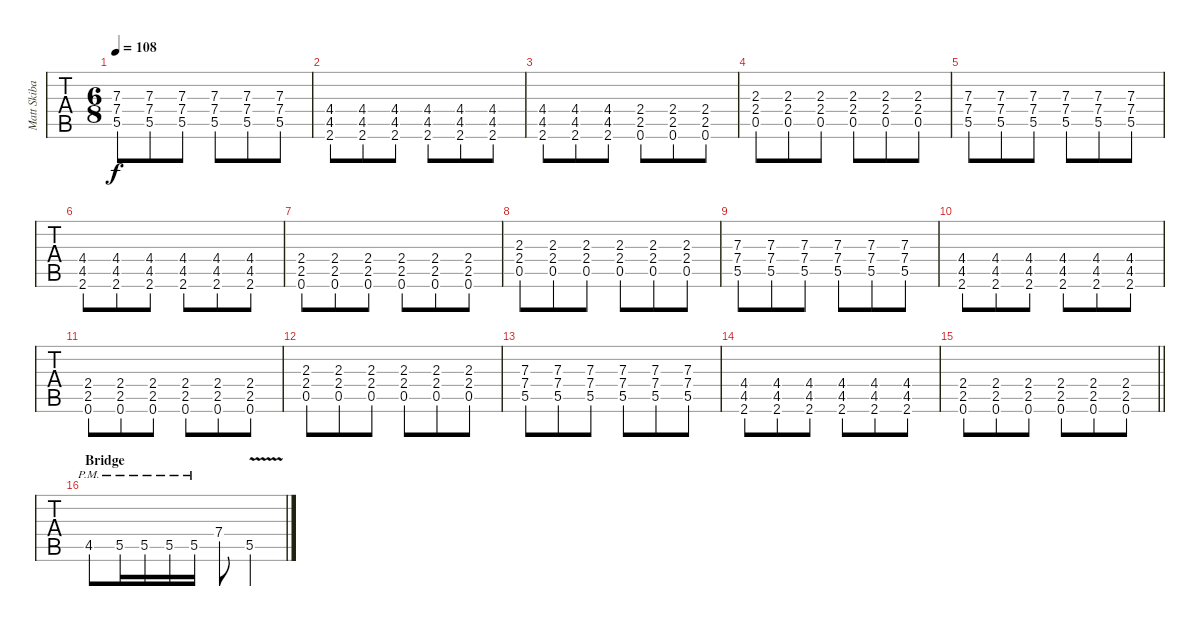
\track ("Matt Skiba - Guitar One" "Matt Skiba") {instrument distortionguitar}
\staff {tabs}
\tuning (E4 B3 G3 D3 A2 E2) {hide}
\ts (6 8)
\tempo 108
\clef g2
\ks a
(7.3 7.4 5.5).8{dy f} (7.3 7.4 5.5).8 (7.3 7.4 5.5).8 (7.3 7.4 5.5).8 (7.3 7.4 5.5).8 (7.3 7.4 5.5).8 |
(4.4 4.5 2.6).8 (4.4 4.5 2.6).8 (4.4 4.5 2.6).8 (4.4 4.5 2.6).8 (4.4 4.5 2.6).8 (4.4 4.5 2.6).8 |
(4.4 4.5 2.6).8 (4.4 4.5 2.6).8 (4.4 4.5 2.6).8 (2.4 2.5 0.6).8 (2.4 2.5 0.6).8 (2.4 2.5 0.6).8 |
(2.3 2.4 0.5).8 (2.3 2.4 0.5).8 (2.3 2.4 0.5).8 (2.3 2.4 0.5).8 (2.3 2.4 0.5).8 (2.3 2.4 0.5).8 |
(7.3 7.4 5.5).8 (7.3 7.4 5.5).8 (7.3 7.4 5.5).8 (7.3 7.4 5.5).8 (7.3 7.4 5.5).8 (7.3 7.4 5.5).8 |
(4.4 4.5 2.6).8 (4.4 4.5 2.6).8 (4.4 4.5 2.6).8 (4.4 4.5 2.6).8 (4.4 4.5 2.6).8 (4.4 4.5 2.6).8 |
(2.4 2.5 0.6).8 (2.4 2.5 0.6).8 (2.4 2.5 0.6).8 (2.4 2.5 0.6).8 (2.4 2.5 0.6).8 (2.4 2.5 0.6).8 |
(2.3 2.4 0.5).8 (2.3 2.4 0.5).8 (2.3 2.4 0.5).8 (2.3 2.4 0.5).8 (2.3 2.4 0.5).8 (2.3 2.4 0.5).8 |
(7.3 7.4 5.5).8 (7.3 7.4 5.5).8 (7.3 7.4 5.5).8 (7.3 7.4 5.5).8 (7.3 7.4 5.5).8 (7.3 7.4 5.5).8 |
(4.4 4.5 2.6).8 (4.4 4.5 2.6).8 (4.4 4.5 2.6).8 (4.4 4.5 2.6).8 (4.4 4.5 2.6).8 (4.4 4.5 2.6).8 |
(2.4 2.5 0.6).8 (2.4 2.5 0.6).8 (2.4 2.5 0.6).8 (2.4 2.5 0.6).8 (2.4 2.5 0.6).8 (2.4 2.5 0.6).8 |
(2.3 2.4 0.5).8 (2.3 2.4 0.5).8 (2.3 2.4 0.5).8 (2.3 2.4 0.5).8 (2.3 2.4 0.5).8 (2.3 2.4 0.5).8 |
(7.3 7.4 5.5).8 (7.3 7.4 5.5).8 (7.3 7.4 5.5).8 (7.3 7.4 5.5).8 (7.3 7.4 5.5).8 (7.3 7.4 5.5).8 |
(4.4 4.5 2.6).8 (4.4 4.5 2.6).8 (4.4 4.5 2.6).8 (4.4 4.5 2.6).8 (4.4 4.5 2.6).8 (4.4 4.5 2.6).8 |
\barLineRight lightlight
(2.4 2.5 0.6).8 (2.4 2.5 0.6).8 (2.4 2.5 0.6).8 (2.4 2.5 0.6).8 (2.4 2.5 0.6).8 (2.4 2.5 0.6).8 |
\section ("" "Bridge")
4.5{pm}.8 5.5{pm}.16 5.5{pm}.16 5.5{pm}.16 5.5{pm}.16 7.4{st}.8 5.5{v}.4
